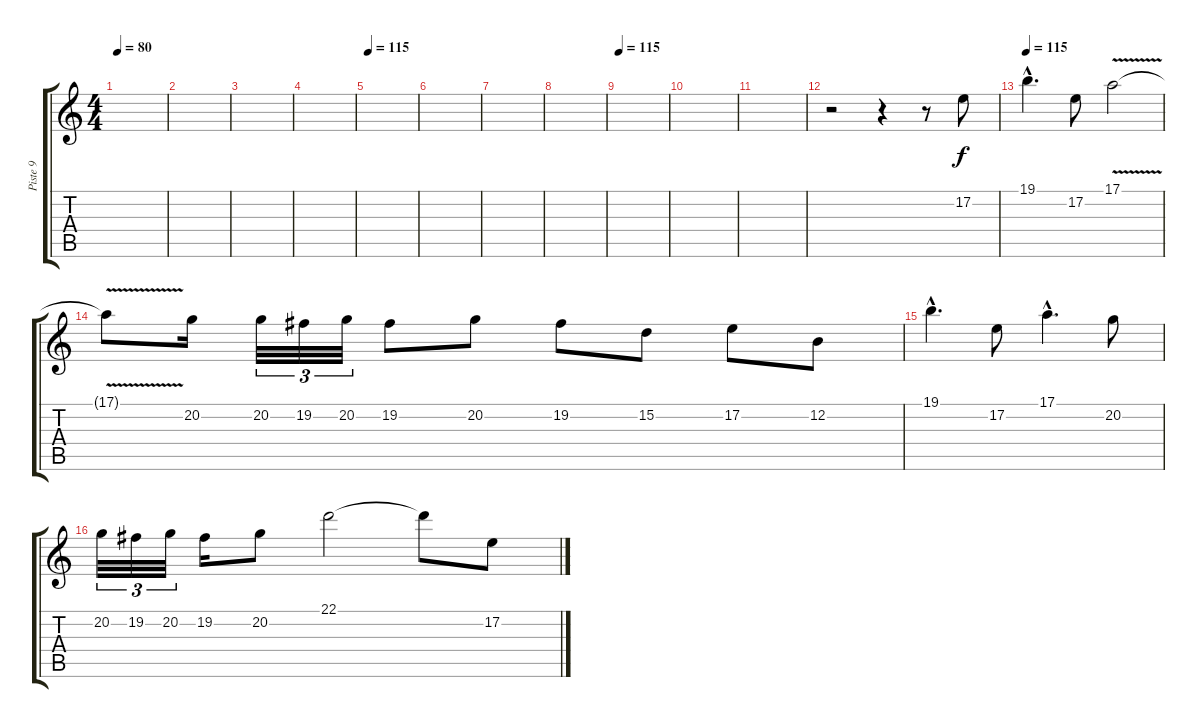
\track ("Piste 9" "Piste 9") {instrument violin}
\staff {score tabs}
\tuning (E4 B3 G3 D3 A2 E2) {hide}
\ts (4 4)
\tempo 80
\clef g2
\ks c
|
|
|
|
\tempo 115
|
|
|
|
\tempo 115
|
|
|
r.2 r.4 r.8 17.2.8 |
\tempo 115
19.1{hac}.4{d} 17.2.8 17.1{v}.2 |
17.1{t}.8 20.2.16 20.2.32{tu (3 2)} 19.2.32{tu (3 2)} 20.2.32{tu (3 2)} 19.2.8 20.2.8 19.2.8 15.2.8 17.2.8 12.2.8 |
19.1{hac}.4{d} 17.2.8 17.1{hac}.4{d} 20.2.8 |
20.2.32{tu (3 2)} 19.2.32{tu (3 2)} 20.2.32{tu (3 2)} 19.2.16 20.2.8 22.1.2 22.1{t}.8 17.2.8
